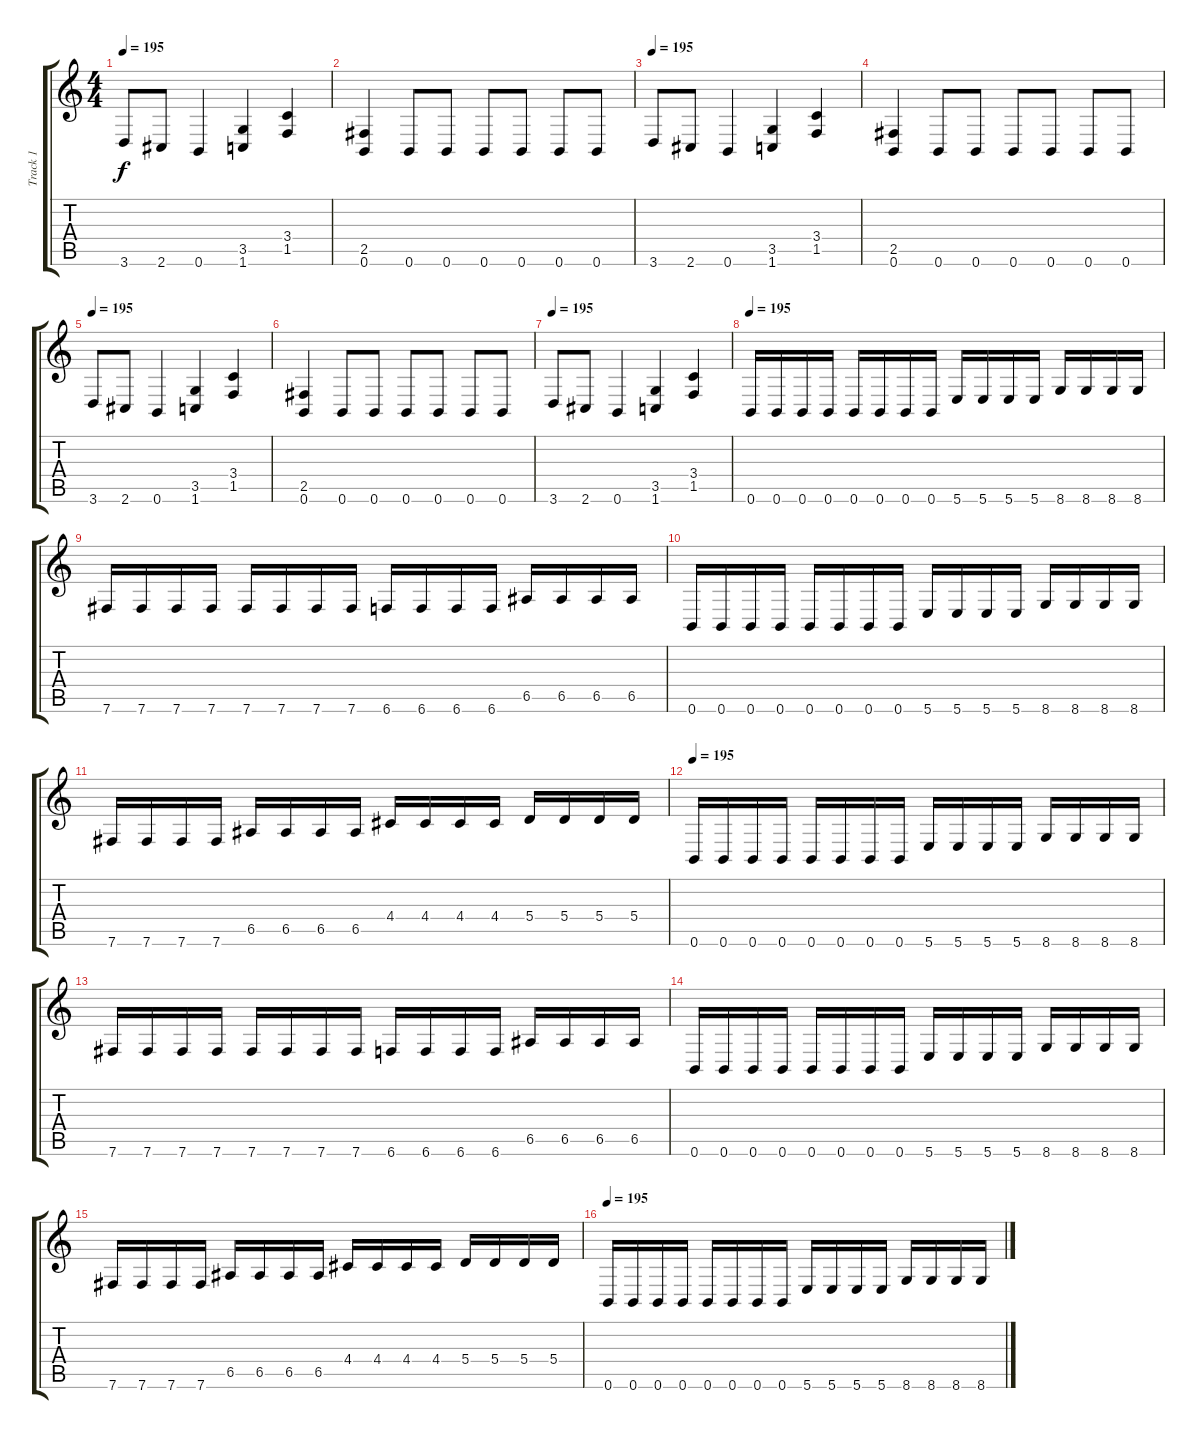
\track ("Track 1" "Track 1") {instrument distortionguitar}
\staff {score tabs}
\tuning (B3 Gb3 D3 A2 E2 B1) {hide}
\ts (4 4)
\tempo 195
\clef g2
\ks c
3.6.8{dy f} 2.6.8 0.6.4 (3.5 1.6).4 (3.4 1.5).4 |
(2.5 0.6).4 0.6.8 0.6.8 0.6.8 0.6.8 0.6.8 0.6.8 |
\tempo 195
3.6.8 2.6.8 0.6.4 (3.5 1.6).4 (3.4 1.5).4 |
(2.5 0.6).4 0.6.8 0.6.8 0.6.8 0.6.8 0.6.8 0.6.8 |
\tempo 195
3.6.8 2.6.8 0.6.4 (3.5 1.6).4 (3.4 1.5).4 |
(2.5 0.6).4 0.6.8 0.6.8 0.6.8 0.6.8 0.6.8 0.6.8 |
\tempo 195
3.6.8 2.6.8 0.6.4 (3.5 1.6).4 (3.4 1.5).4 |
\tempo 195
0.6.16 0.6.16 0.6.16 0.6.16 0.6.16 0.6.16 0.6.16 0.6.16 5.6.16 5.6.16 5.6.16 5.6.16 8.6.16 8.6.16 8.6.16 8.6.16 |
7.6.16 7.6.16 7.6.16 7.6.16 7.6.16 7.6.16 7.6.16 7.6.16 6.6.16 6.6.16 6.6.16 6.6.16 6.5.16 6.5.16 6.5.16 6.5.16 |
0.6.16 0.6.16 0.6.16 0.6.16 0.6.16 0.6.16 0.6.16 0.6.16 5.6.16 5.6.16 5.6.16 5.6.16 8.6.16 8.6.16 8.6.16 8.6.16 |
7.6.16 7.6.16 7.6.16 7.6.16 6.5.16 6.5.16 6.5.16 6.5.16 4.4.16 4.4.16 4.4.16 4.4.16 5.4.16 5.4.16 5.4.16 5.4.16 |
\tempo 195
0.6.16 0.6.16 0.6.16 0.6.16 0.6.16 0.6.16 0.6.16 0.6.16 5.6.16 5.6.16 5.6.16 5.6.16 8.6.16 8.6.16 8.6.16 8.6.16 |
7.6.16 7.6.16 7.6.16 7.6.16 7.6.16 7.6.16 7.6.16 7.6.16 6.6.16 6.6.16 6.6.16 6.6.16 6.5.16 6.5.16 6.5.16 6.5.16 |
0.6.16 0.6.16 0.6.16 0.6.16 0.6.16 0.6.16 0.6.16 0.6.16 5.6.16 5.6.16 5.6.16 5.6.16 8.6.16 8.6.16 8.6.16 8.6.16 |
7.6.16 7.6.16 7.6.16 7.6.16 6.5.16 6.5.16 6.5.16 6.5.16 4.4.16 4.4.16 4.4.16 4.4.16 5.4.16 5.4.16 5.4.16 5.4.16 |
\tempo 195
0.6.16 0.6.16 0.6.16 0.6.16 0.6.16 0.6.16 0.6.16 0.6.16 5.6.16 5.6.16 5.6.16 5.6.16 8.6.16 8.6.16 8.6.16 8.6.16
